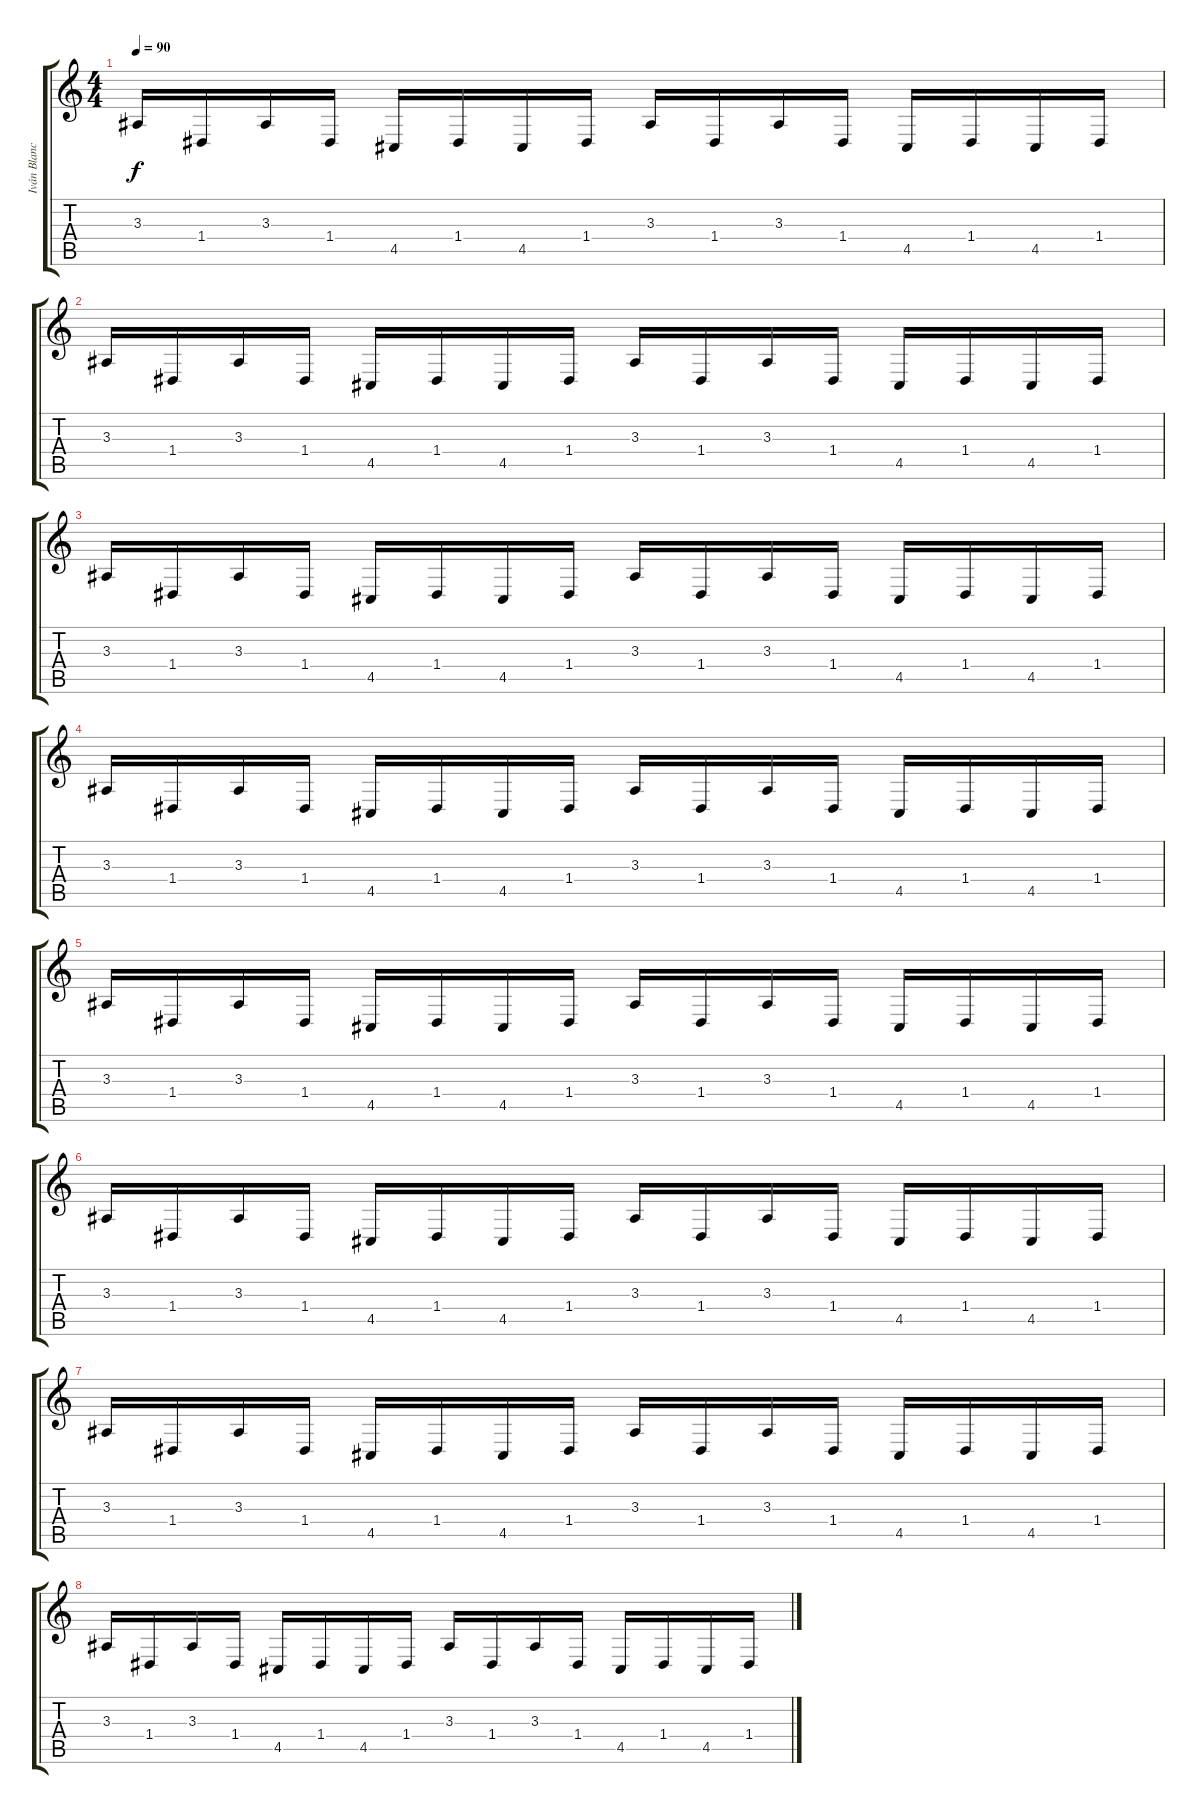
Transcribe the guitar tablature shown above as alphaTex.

\track ("Iván Blanco (II)" "Iván Blanc") {instrument glockenspiel}
\staff {score tabs}
\tuning (E4 B3 G3 D3 A2 E2) {hide}
\ts (4 4)
\tempo 90
\clef g2
\ks c
3.3.16{dy f} 1.4.16 3.3.16 1.4.16 4.5.16 1.4.16 4.5.16 1.4.16 3.3.16 1.4.16 3.3.16 1.4.16 4.5.16 1.4.16 4.5.16 1.4.16 |
3.3.16 1.4.16 3.3.16 1.4.16 4.5.16 1.4.16 4.5.16 1.4.16 3.3.16 1.4.16 3.3.16 1.4.16 4.5.16 1.4.16 4.5.16 1.4.16 |
3.3.16 1.4.16 3.3.16 1.4.16 4.5.16 1.4.16 4.5.16 1.4.16 3.3.16 1.4.16 3.3.16 1.4.16 4.5.16 1.4.16 4.5.16 1.4.16 |
3.3.16 1.4.16 3.3.16 1.4.16 4.5.16 1.4.16 4.5.16 1.4.16 3.3.16 1.4.16 3.3.16 1.4.16 4.5.16 1.4.16 4.5.16 1.4.16 |
3.3.16 1.4.16 3.3.16 1.4.16 4.5.16 1.4.16 4.5.16 1.4.16 3.3.16 1.4.16 3.3.16 1.4.16 4.5.16 1.4.16 4.5.16 1.4.16 |
3.3.16 1.4.16 3.3.16 1.4.16 4.5.16 1.4.16 4.5.16 1.4.16 3.3.16 1.4.16 3.3.16 1.4.16 4.5.16 1.4.16 4.5.16 1.4.16 |
3.3.16 1.4.16 3.3.16 1.4.16 4.5.16 1.4.16 4.5.16 1.4.16 3.3.16 1.4.16 3.3.16 1.4.16 4.5.16 1.4.16 4.5.16 1.4.16 |
3.3.16 1.4.16 3.3.16 1.4.16 4.5.16 1.4.16 4.5.16 1.4.16 3.3.16 1.4.16 3.3.16 1.4.16 4.5.16 1.4.16 4.5.16 1.4.16
